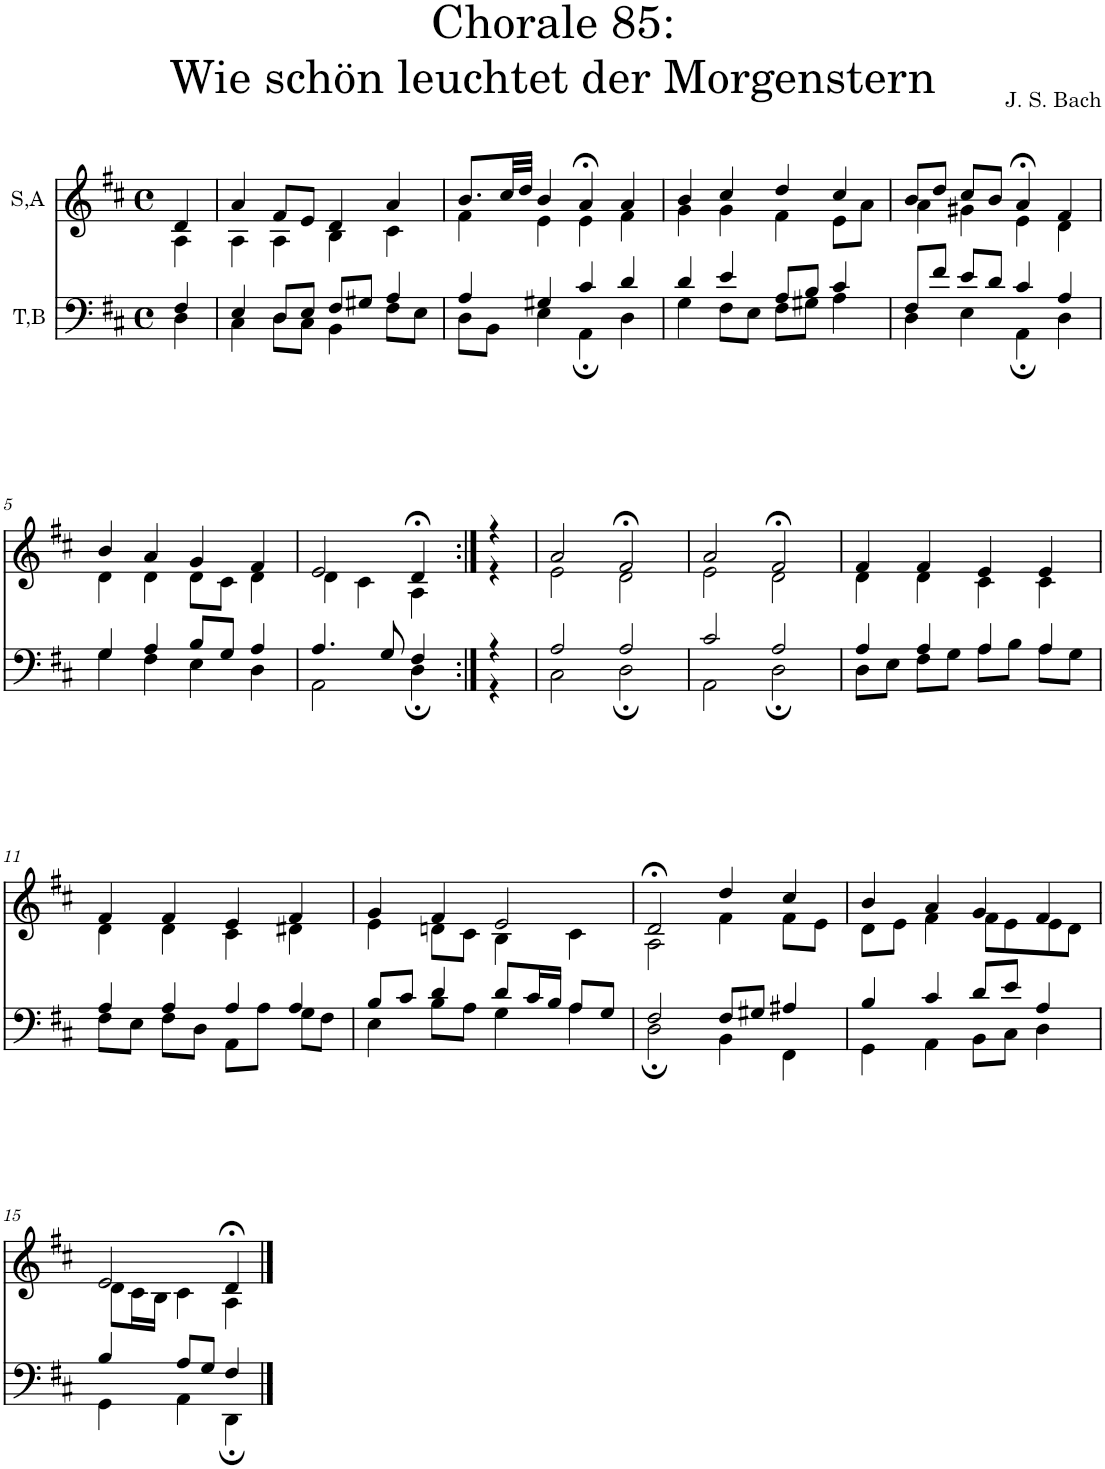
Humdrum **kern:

**kern	**kern
*part2	*part1
*staff2	*staff1
*I"T,B	*I"S,A
*clefF4	*clefG2
*k[f#c#]	*k[f#c#]
*M4/4	*M4/4
*met(c)	*met(c)
=	=
*^	*^
4F#/	4D\	4d/	4A\
=1	=1	=1	=1
4E/	4C#\	4a/	4A\
8D/L	8D\L	8f#/L	4A\
8E/J	8C#\J	8e/J	.
8F#/L	4BB\	4d/	4B\
8G#X/J	.	.	.
4A/	8F#\L	4a/	4c#\
.	8E\J	.	.
=2	=2	=2	=2
4A/	8D\L	8.b/L	4f#\
.	8BB\J	.	.
.	.	32cc#/LL	.
.	.	32dd/JJJ	.
4G#X/	4E\	4b/	4e\
4c#/	4AA;\	4a;</	4e\
4d/	4D\	4a/	4f#\
=3	=3	=3	=3
4d/	4G\	4b/	4g\
4e/	8F#\L	4cc#/	4g\
.	8E\J	.	.
8A/L	8F#\L	4dd/	4f#\
8B/J	8G#X\J	.	.
4c#/	4A\	4cc#/	8e\L
.	.	.	8a\J
=4	=4	=4	=4
8F#/L	4D\	8b/L	4a\
8f#/J	.	8dd/J	.
8e/L	4E\	8cc#/L	4g#X\
8d/J	.	8b/J	.
4c#/	4AA;\	4a;</	4e\
4A/	4D\	4f#/	4d\
!!LO:LB:g=z	!!
=5	=5	=5	=5
4G/	4G\	4b/	4d\
4A/	4F#\	4a/	4d\
8B/L	4E\	4g/	8d\L
8G/J	.	.	8c#\J
4A/	4D\	4f#/	4d\
=1226	=1226	=1226	=1226
4.A/	2AA\	2e/	4d\
.	.	.	4c#\
8G/	.	.	.
4F#/	4D;\	4d;</	4A\
=1227:|!	=1227:|!	=1227:|!	=1227:|!
4r	4r	4r	4r
=8	=8	=8	=8
2A/	2C#\	2a/	2e\
2A/	2D;\	2f#;</	2d\
=9	=9	=9	=9
2c#/	2AA\	2a/	2e\
2A/	2D;\	2f#;</	2d\
=10	=10	=10	=10
4A/	8D\L	4f#/	4d\
.	8E\J	.	.
4A/	8F#\L	4f#/	4d\
.	8G\J	.	.
4A/	8A\L	4e/	4c#\
.	8B\J	.	.
4A/	8A\L	4e/	4c#\
.	8G\J	.	.
!!LO:LB:g=z	!!
=11	=11	=11	=11
4A/	8F#\L	4f#/	4d\
.	8E\J	.	.
4A/	8F#\L	4f#/	4d\
.	8D\J	.	.
4A/	8AA\L	4e/	4c#\
.	8A\J	.	.
4A/	8G\L	4f#/	4d#X\
.	8F#\J	.	.
=12	=12	=12	=12
8B/L	4E\	4g/	4e\
8c#/J	.	.	.
4d/	8B\L	4f#/	8dn\L
.	8A\J	.	8c#\J
8d/L	4G\	2e/	4B\
16c#/L	.	.	.
16B/JJ	.	.	.
8A/L	4A\	.	4c#\
8G/J	.	.	.
=13	=13	=13	=13
2F#/	2D;\	2d;</	2A\
8F#/L	4BB\	4dd/	4f#\
8G#X/J	.	.	.
4A#X/	4FF#\	4cc#/	8f#\L
.	.	.	8e\J
=14	=14	=14	=14
4B/	4GG\	4b/	8d\L
.	.	.	8e\J
4c#/	4AA\	4a/	4f#\
8d/L	8BB\L	4g/	8f#\L
8e/J	8C#\J	.	8e\
4A/	4D\	4f#/	8e\
.	.	.	8d\J
!!LO:LB:g=z	!!
=15	=15	=15	=15
4B/	4GG\	2e/	8d\L
.	.	.	16c#\L
.	.	.	16B\JJ
8A/L	4AA\	.	4c#\
8G/J	.	.	.
4F#/	4DD;\	4d;</	4A\
*v	*v	*	*
*	*v	*v
==	==
*-	*-
